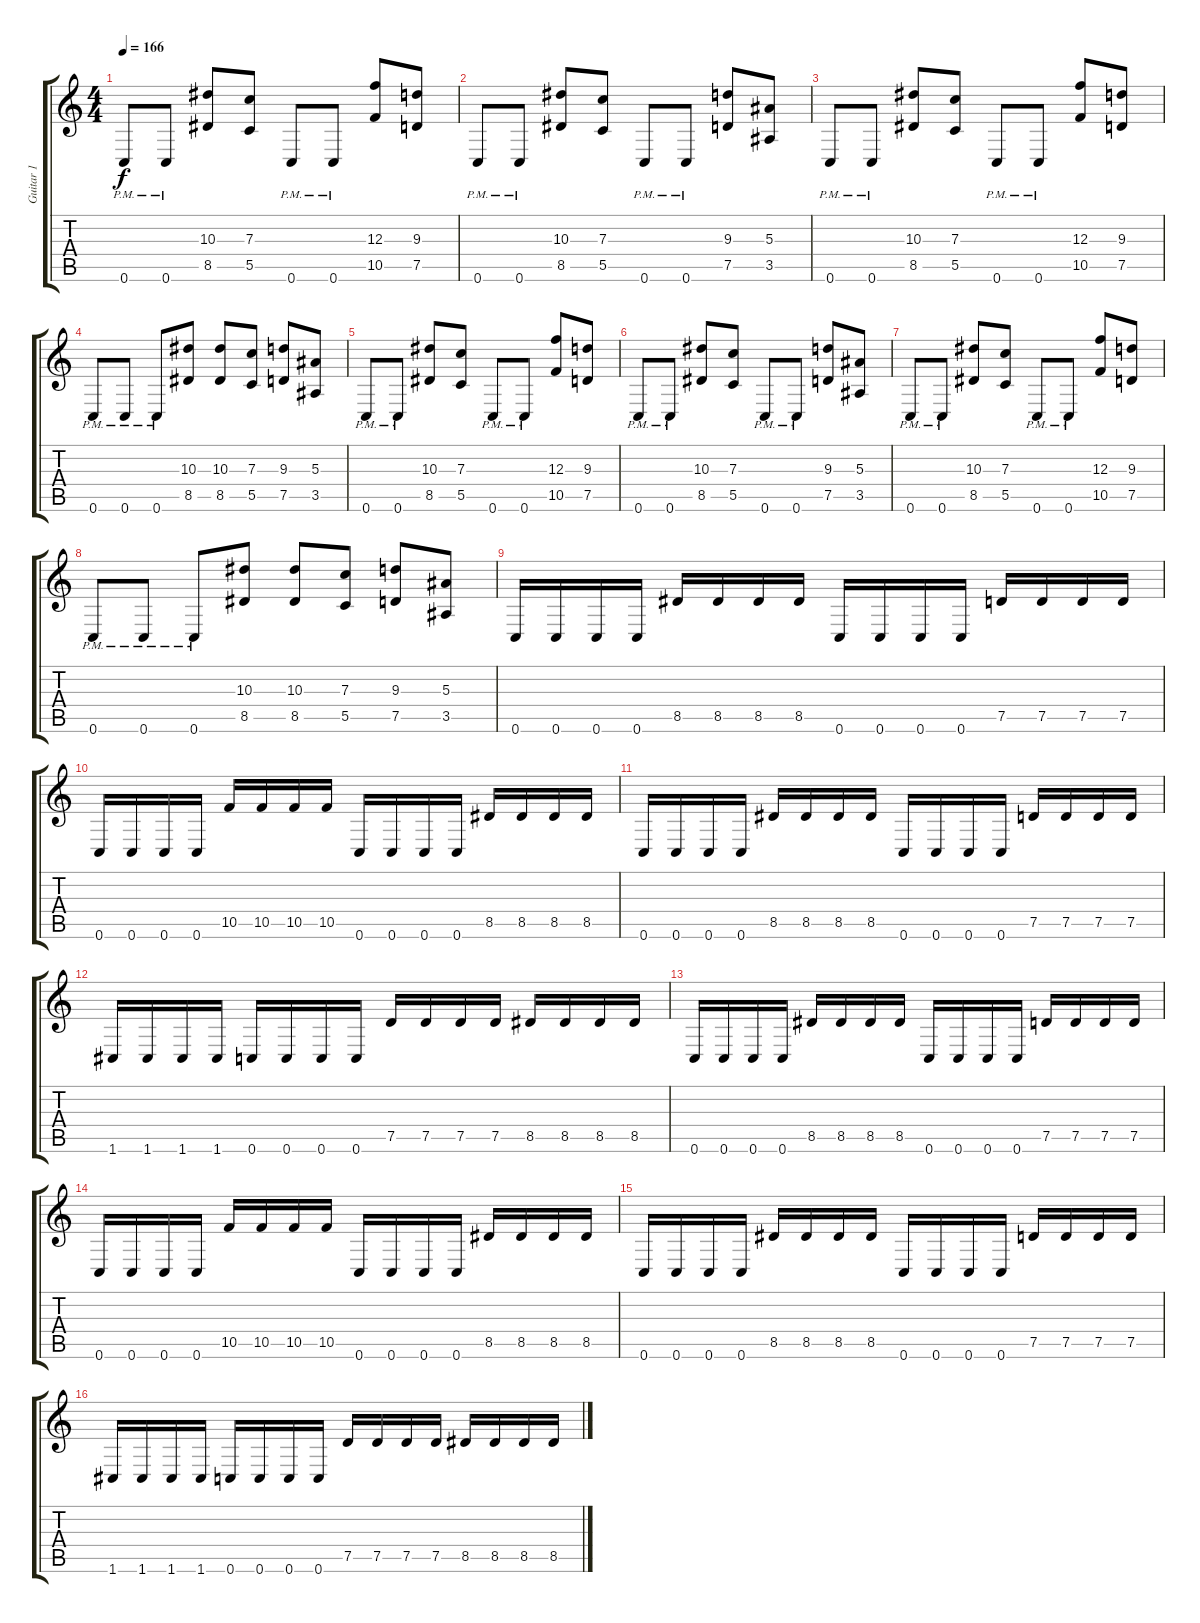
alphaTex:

\track ("Guitar 1" "Guitar 1") {instrument distortionguitar}
\staff {score tabs}
\tuning (D4 A3 F3 C3 G2 C2) {hide}
\ts (4 4)
\tempo 166
\clef g2
\ks c
0.6{pm}.8{dy f} 0.6{pm}.8 (10.3 8.5).8 (7.3 5.5).8 0.6{pm}.8 0.6{pm}.8 (12.3 10.5).8 (9.3 7.5).8 |
0.6{pm}.8 0.6{pm}.8 (10.3 8.5).8 (7.3 5.5).8 0.6{pm}.8 0.6{pm}.8 (9.3 7.5).8 (5.3 3.5).8 |
0.6{pm}.8 0.6{pm}.8 (10.3 8.5).8 (7.3 5.5).8 0.6{pm}.8 0.6{pm}.8 (12.3 10.5).8 (9.3 7.5).8 |
0.6{pm}.8 0.6{pm}.8 0.6{pm}.8 (10.3 8.5).8 (10.3 8.5).8 (7.3 5.5).8 (9.3 7.5).8 (5.3 3.5).8 |
0.6{pm}.8 0.6{pm}.8 (10.3 8.5).8 (7.3 5.5).8 0.6{pm}.8 0.6{pm}.8 (12.3 10.5).8 (9.3 7.5).8 |
0.6{pm}.8 0.6{pm}.8 (10.3 8.5).8 (7.3 5.5).8 0.6{pm}.8 0.6{pm}.8 (9.3 7.5).8 (5.3 3.5).8 |
0.6{pm}.8 0.6{pm}.8 (10.3 8.5).8 (7.3 5.5).8 0.6{pm}.8 0.6{pm}.8 (12.3 10.5).8 (9.3 7.5).8 |
0.6{pm}.8 0.6{pm}.8 0.6{pm}.8 (10.3 8.5).8 (10.3 8.5).8 (7.3 5.5).8 (9.3 7.5).8 (5.3 3.5).8 |
0.6.16 0.6.16 0.6.16 0.6.16 8.5.16 8.5.16 8.5.16 8.5.16 0.6.16 0.6.16 0.6.16 0.6.16 7.5.16 7.5.16 7.5.16 7.5.16 |
0.6.16 0.6.16 0.6.16 0.6.16 10.5.16 10.5.16 10.5.16 10.5.16 0.6.16 0.6.16 0.6.16 0.6.16 8.5.16 8.5.16 8.5.16 8.5.16 |
0.6.16 0.6.16 0.6.16 0.6.16 8.5.16 8.5.16 8.5.16 8.5.16 0.6.16 0.6.16 0.6.16 0.6.16 7.5.16 7.5.16 7.5.16 7.5.16 |
1.6.16 1.6.16 1.6.16 1.6.16 0.6.16 0.6.16 0.6.16 0.6.16 7.5.16 7.5.16 7.5.16 7.5.16 8.5.16 8.5.16 8.5.16 8.5.16 |
0.6.16 0.6.16 0.6.16 0.6.16 8.5.16 8.5.16 8.5.16 8.5.16 0.6.16 0.6.16 0.6.16 0.6.16 7.5.16 7.5.16 7.5.16 7.5.16 |
0.6.16 0.6.16 0.6.16 0.6.16 10.5.16 10.5.16 10.5.16 10.5.16 0.6.16 0.6.16 0.6.16 0.6.16 8.5.16 8.5.16 8.5.16 8.5.16 |
0.6.16 0.6.16 0.6.16 0.6.16 8.5.16 8.5.16 8.5.16 8.5.16 0.6.16 0.6.16 0.6.16 0.6.16 7.5.16 7.5.16 7.5.16 7.5.16 |
1.6.16 1.6.16 1.6.16 1.6.16 0.6.16 0.6.16 0.6.16 0.6.16 7.5.16 7.5.16 7.5.16 7.5.16 8.5.16 8.5.16 8.5.16 8.5.16
